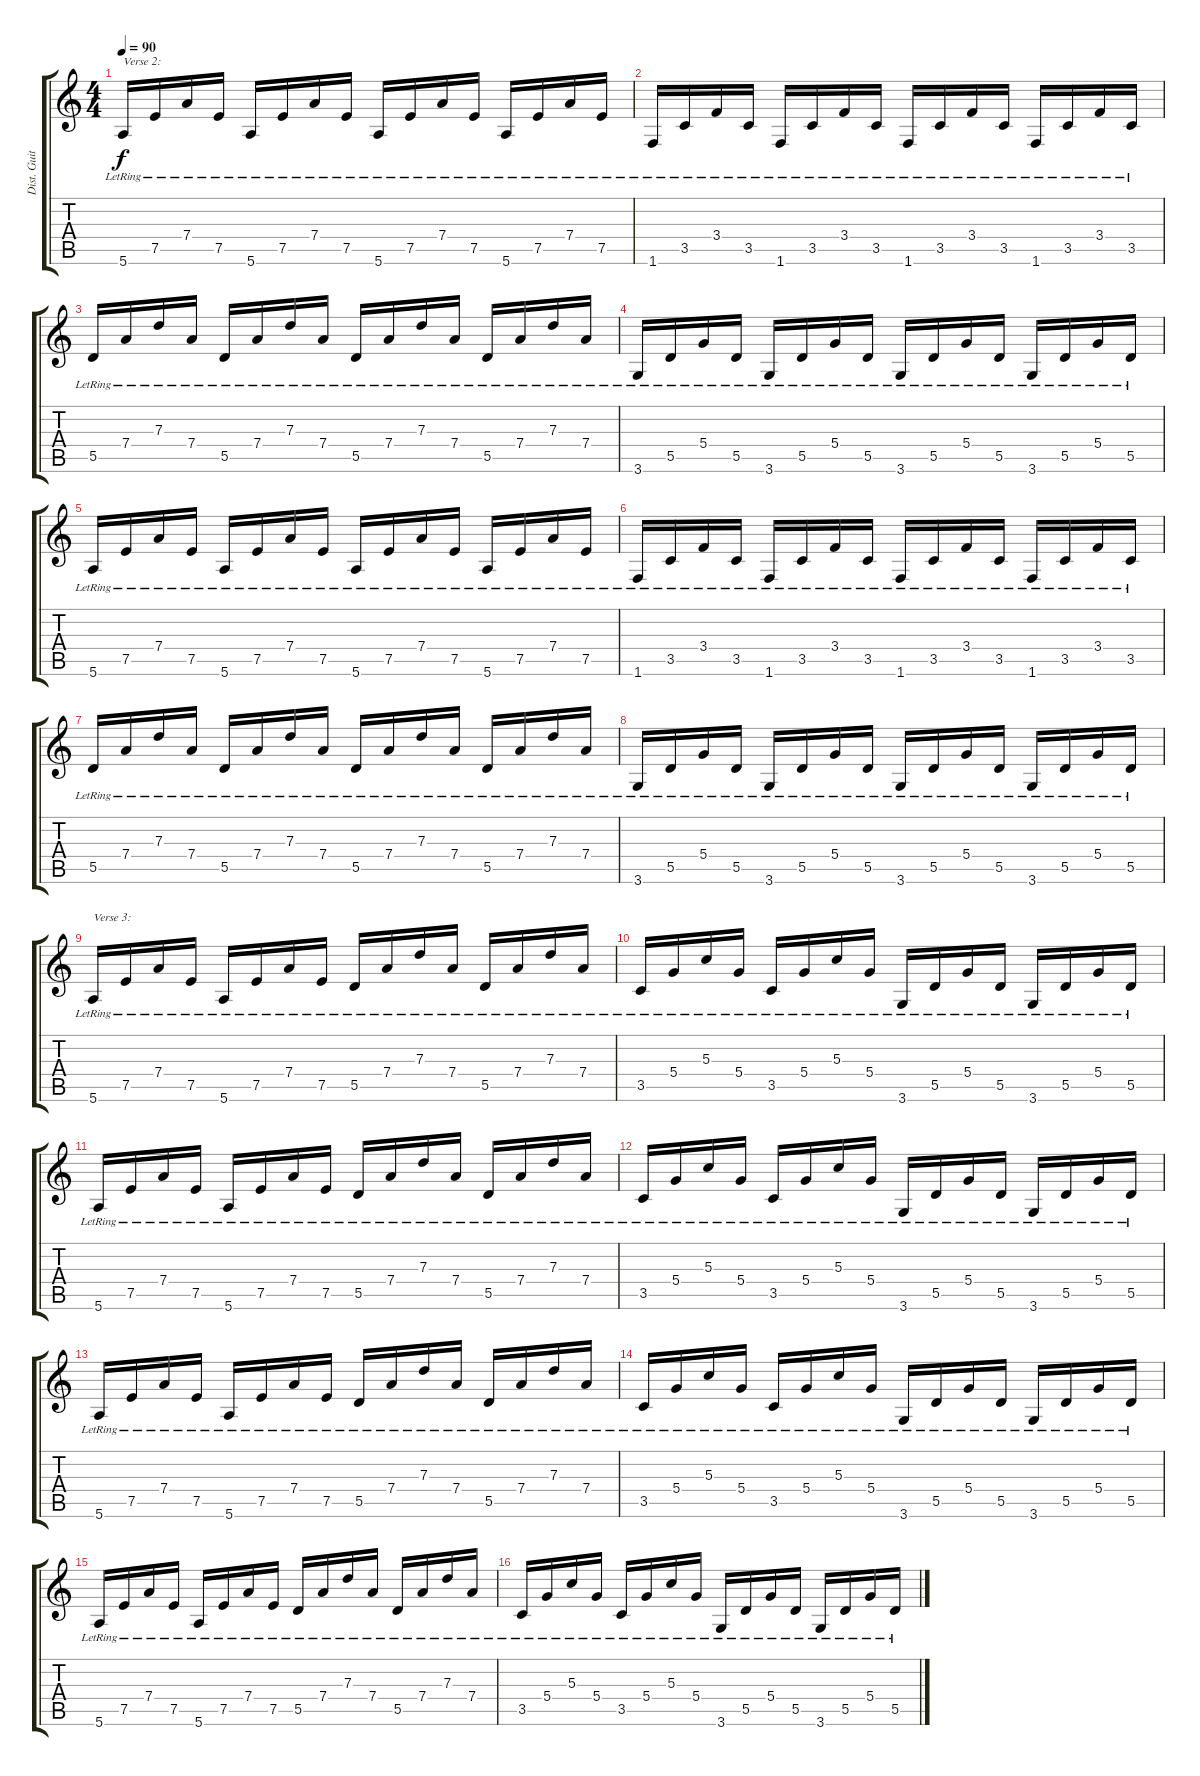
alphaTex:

\track ("Dist. Guitar 2" "Dist. Guit") {instrument distortionguitar}
\staff {score tabs}
\tuning (E4 B3 G3 D3 A2 E2) {hide}
\ts (4 4)
\tempo 90
\clef g2
\ks c
5.6{lr}.16{txt "Verse 2:" dy f} 7.5{lr}.16 7.4{lr}.16 7.5{lr}.16 5.6{lr}.16 7.5{lr}.16 7.4{lr}.16 7.5{lr}.16 5.6{lr}.16 7.5{lr}.16 7.4{lr}.16 7.5{lr}.16 5.6{lr}.16 7.5{lr}.16 7.4{lr}.16 7.5{lr}.16 |
1.6{lr}.16 3.5{lr}.16 3.4{lr}.16 3.5{lr}.16 1.6{lr}.16 3.5{lr}.16 3.4{lr}.16 3.5{lr}.16 1.6{lr}.16 3.5{lr}.16 3.4{lr}.16 3.5{lr}.16 1.6{lr}.16 3.5{lr}.16 3.4{lr}.16 3.5{lr}.16 |
5.5{lr}.16 7.4{lr}.16 7.3{lr}.16 7.4{lr}.16 5.5{lr}.16 7.4{lr}.16 7.3{lr}.16 7.4{lr}.16 5.5{lr}.16 7.4{lr}.16 7.3{lr}.16 7.4{lr}.16 5.5{lr}.16 7.4{lr}.16 7.3{lr}.16 7.4{lr}.16 |
3.6{lr}.16 5.5{lr}.16 5.4{lr}.16 5.5{lr}.16 3.6{lr}.16 5.5{lr}.16 5.4{lr}.16 5.5{lr}.16 3.6{lr}.16 5.5{lr}.16 5.4{lr}.16 5.5{lr}.16 3.6{lr}.16 5.5{lr}.16 5.4{lr}.16 5.5{lr}.16 |
5.6{lr}.16 7.5{lr}.16 7.4{lr}.16 7.5{lr}.16 5.6{lr}.16 7.5{lr}.16 7.4{lr}.16 7.5{lr}.16 5.6{lr}.16 7.5{lr}.16 7.4{lr}.16 7.5{lr}.16 5.6{lr}.16 7.5{lr}.16 7.4{lr}.16 7.5{lr}.16 |
1.6{lr}.16 3.5{lr}.16 3.4{lr}.16 3.5{lr}.16 1.6{lr}.16 3.5{lr}.16 3.4{lr}.16 3.5{lr}.16 1.6{lr}.16 3.5{lr}.16 3.4{lr}.16 3.5{lr}.16 1.6{lr}.16 3.5{lr}.16 3.4{lr}.16 3.5{lr}.16 |
5.5{lr}.16 7.4{lr}.16 7.3{lr}.16 7.4{lr}.16 5.5{lr}.16 7.4{lr}.16 7.3{lr}.16 7.4{lr}.16 5.5{lr}.16 7.4{lr}.16 7.3{lr}.16 7.4{lr}.16 5.5{lr}.16 7.4{lr}.16 7.3{lr}.16 7.4{lr}.16 |
3.6{lr}.16 5.5{lr}.16 5.4{lr}.16 5.5{lr}.16 3.6{lr}.16 5.5{lr}.16 5.4{lr}.16 5.5{lr}.16 3.6{lr}.16 5.5{lr}.16 5.4{lr}.16 5.5{lr}.16 3.6{lr}.16 5.5{lr}.16 5.4{lr}.16 5.5{lr}.16 |
5.6{lr}.16{txt "Verse 3:" volume 10 instrument electricguitarjazz} 7.5{lr}.16 7.4{lr}.16 7.5{lr}.16 5.6{lr}.16 7.5{lr}.16 7.4{lr}.16 7.5{lr}.16 5.5{lr}.16 7.4{lr}.16 7.3{lr}.16 7.4{lr}.16 5.5{lr}.16 7.4{lr}.16 7.3{lr}.16 7.4{lr}.16 |
3.5{lr}.16 5.4{lr}.16 5.3{lr}.16 5.4{lr}.16 3.5{lr}.16 5.4{lr}.16 5.3{lr}.16 5.4{lr}.16 3.6{lr}.16 5.5{lr}.16 5.4{lr}.16 5.5{lr}.16 3.6{lr}.16 5.5{lr}.16 5.4{lr}.16 5.5{lr}.16 |
5.6{lr}.16 7.5{lr}.16 7.4{lr}.16 7.5{lr}.16 5.6{lr}.16 7.5{lr}.16 7.4{lr}.16 7.5{lr}.16 5.5{lr}.16 7.4{lr}.16 7.3{lr}.16 7.4{lr}.16 5.5{lr}.16 7.4{lr}.16 7.3{lr}.16 7.4{lr}.16 |
3.5{lr}.16 5.4{lr}.16 5.3{lr}.16 5.4{lr}.16 3.5{lr}.16 5.4{lr}.16 5.3{lr}.16 5.4{lr}.16 3.6{lr}.16 5.5{lr}.16 5.4{lr}.16 5.5{lr}.16 3.6{lr}.16 5.5{lr}.16 5.4{lr}.16 5.5{lr}.16 |
5.6{lr}.16 7.5{lr}.16 7.4{lr}.16 7.5{lr}.16 5.6{lr}.16 7.5{lr}.16 7.4{lr}.16 7.5{lr}.16 5.5{lr}.16 7.4{lr}.16 7.3{lr}.16 7.4{lr}.16 5.5{lr}.16 7.4{lr}.16 7.3{lr}.16 7.4{lr}.16 |
3.5{lr}.16 5.4{lr}.16 5.3{lr}.16 5.4{lr}.16 3.5{lr}.16 5.4{lr}.16 5.3{lr}.16 5.4{lr}.16 3.6{lr}.16 5.5{lr}.16 5.4{lr}.16 5.5{lr}.16 3.6{lr}.16 5.5{lr}.16 5.4{lr}.16 5.5{lr}.16 |
5.6{lr}.16 7.5{lr}.16 7.4{lr}.16 7.5{lr}.16 5.6{lr}.16 7.5{lr}.16 7.4{lr}.16 7.5{lr}.16 5.5{lr}.16 7.4{lr}.16 7.3{lr}.16 7.4{lr}.16 5.5{lr}.16 7.4{lr}.16 7.3{lr}.16 7.4{lr}.16 |
3.5{lr}.16 5.4{lr}.16 5.3{lr}.16 5.4{lr}.16 3.5{lr}.16 5.4{lr}.16 5.3{lr}.16 5.4{lr}.16 3.6{lr}.16 5.5{lr}.16 5.4{lr}.16 5.5{lr}.16 3.6{lr}.16 5.5{lr}.16 5.4{lr}.16 5.5{lr}.16
